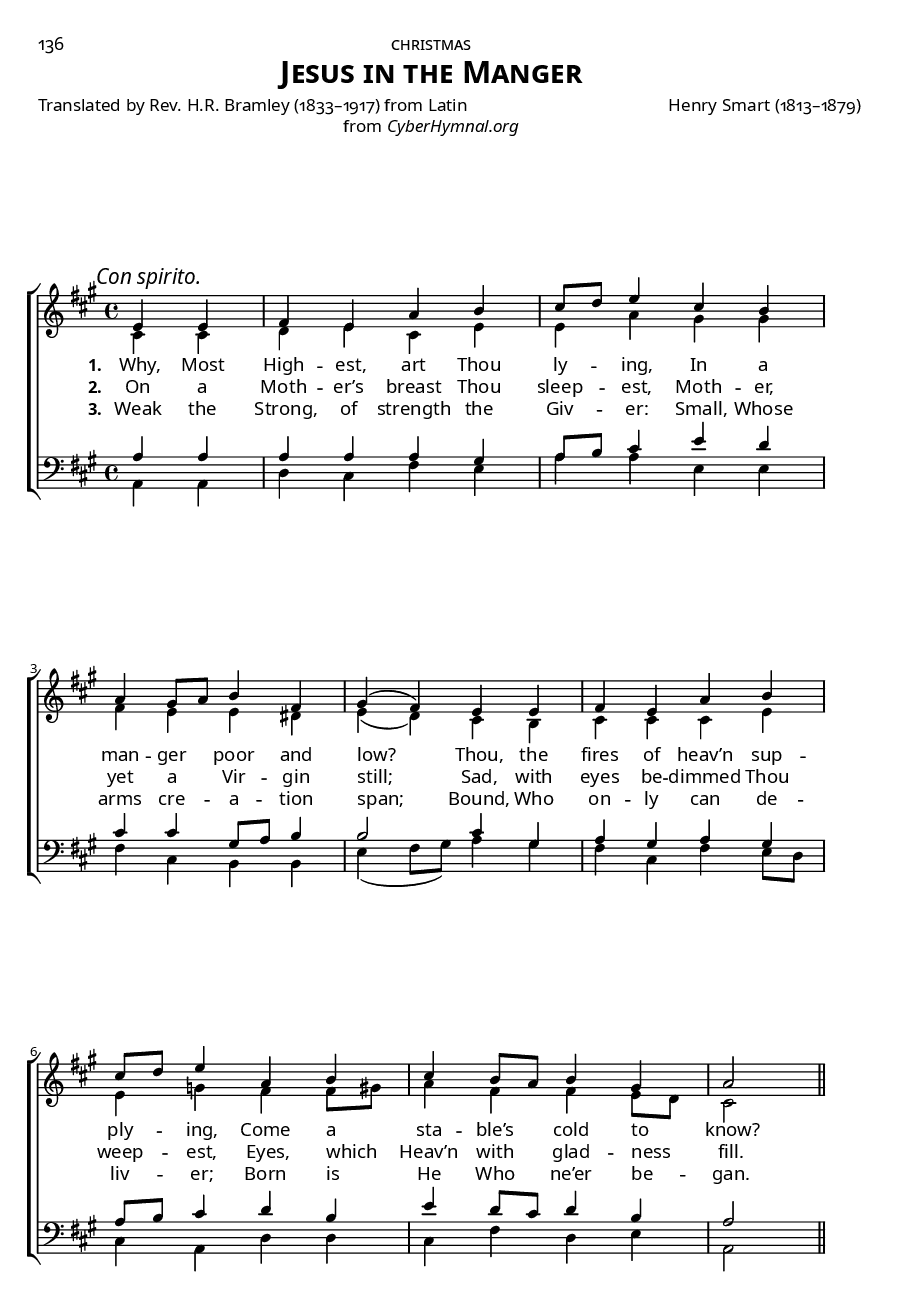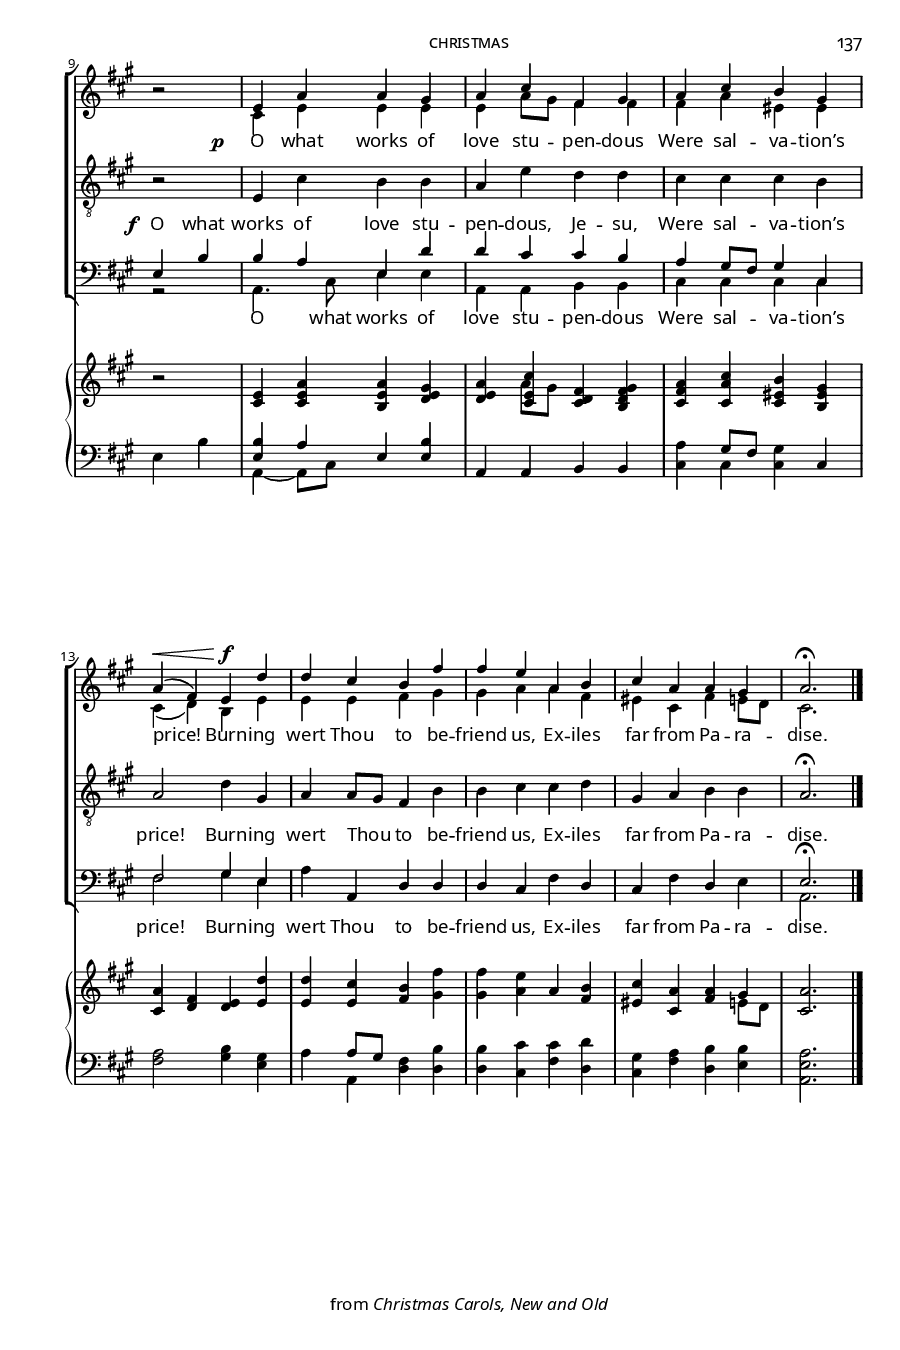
\version "2.14.2"
\include "util.ly"
\header {
    title = \markup{\override #'(font-name . "Garamond Premier Pro Semibold"){ \abs-fontsize #15 \smallCapsOldStyle"Jesus in the Manger"}}
    poet = \markup\oldStyleNum"Translated by Rev. H.R. Bramley (1833–1917) from Latin"
    composer = \markup\oldStyleNum"Henry Smart (1813–1879)"
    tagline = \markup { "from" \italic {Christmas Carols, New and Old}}
  }\paper {
  print-all-headers = ##f
  paper-height = 9\in
  paper-width = 6\in
  indent = 0\in
  %system-system-spacing = #'((basic-distance . 10) (padding . 0))
  system-system-spacing =
    #'((basic-distance . 0)
       (minimum-distance . 0)
       (padding . -5)
       (stretchability . 100))
  score-markup-spacing =
    #'((basic-distance . 0)
       (minimum-distance . 0)
       (padding . 0)
       (stretchability . 0))
  ragged-last-bottom = ##t
  ragged-bottom = ##f
  two-sided = ##t
  inner-margin = 0.5\in
  outer-margin = 0.25\in
  top-margin = 0.25\in
  bottom-margin = 0.25\in
  first-page-number = #136
  print-first-page-number = ##t
  headerLine = \markup{\override #'(font-name . "Garamond Premier Pro") \smallCapsOldStyle"christmas"}
  oddHeaderMarkup = \markup\fill-line{
     \override #'(font-name . "Garamond Premier Pro")\abs-fontsize #8.5
     \combine 
        \fill-line{"" \on-the-fly #print-page-number-check-first
        \oldStylePageNum""
        }
        \fill-line{\headerLine}
  }
  evenHeaderMarkup = \markup {
     \override #'(font-name . "Garamond Premier Pro")\abs-fontsize #8.5
     \combine
        \on-the-fly #print-page-number-check-first
        \oldStylePageNum""
        \fill-line{\headerLine}
  }
}
#(set-global-staff-size 15) \paper{ #(define fonts (make-pango-font-tree "GoudyOlSt BT" "Garamond Premier Pro" "Garamond Premier Pro" (/ 15 20))) }

\markup\fill-line{\concat{"from " \italic "CyberHymnal.org"}}
\markup\vspace#2.8

















%IF_NOT_LESSER
global = {
  \key a \major
  \time 4/4
  \autoBeamOff
}
globalNoTime = {
  \key a \major
  \autoBeamOff
}
sopMusic = \relative c' {
  \once \override Score.RehearsalMark #'self-alignment-X = #LEFT
  \mark \markup\italic "Con spirito."
  \partial 2 e4 e |
  fis e a b |
  cis8[ d] e4 cis b |
  a gis8[ a] b4 fis |
  
  gis4( fis) e e |
  fis e a b |
  cis8[ d] e4 a, b |
  cis b8[ a] b4 gis |
  \partial 2 a2 \bar "||" \break
}
sopMusicII = \relative c' {
  \partial 2 b'2\rest |
  e,4 a a gis |
  a cis fis, gis |
  a cis b gis |
  
  a(^\< fis) e^\f d' |
  d cis b fis' |
  fis e a, b |
  cis a a gis |
  \partial 2. a2.\fermata \bar "|."
}
sopWords = \lyricmode {
  
}

altoMusic = \relative c' {
  cis4 cis |
  d e cis e |
  e a gis gis |
  fis e e dis |
  
  e( d) cis b |
  cis cis cis e |
  e g fis fis8[ gis] |
  a4 fis fis e8[ d] |
  cis2 \bar "||"
}
altoMusicII = \relative c' {
  s2 |
  cis4 e e e |
  e a8[ gis] fis4 fis |
  fis a eis eis |
  
  cis( d) b e |
  e e fis gis |
  gis a a fis |
  eis cis fis e8[ d] |
  cis2. \bar "|."
}
altoWords = \lyricmode {
  \dropLyricsV
  \set stanza = #"1. "
  Why, Most High -- est, art Thou ly -- ing, In a man -- ger poor and low?
  Thou, the fires of heav’n sup -- ply -- ing, Come a sta -- ble’s cold to know?
}
altoWordsII = \lyricmode {
  \dropLyricsV
%\markup\italic
  \set stanza = #"2. "
  On a Moth -- er’s breast Thou sleep -- est,
  Moth -- er, yet a Vir -- gin still;
  Sad, with eyes be -- dimmed Thou weep -- est,
  Eyes, which Heav’n with glad -- ness fill.
}
altoWordsIII = \lyricmode {
  \dropLyricsV
  \set stanza = #"3. "
  Weak the Strong, of strength the Giv -- er:
  Small, Whose arms cre -- a -- tion span;
  Bound, Who on -- ly can de -- liv -- er;
  Born is He Who ne’er be -- gan.
}
altoWordsIV = \lyricmode {
  \set stanza = #"4. "
  \set ignoreMelismata = ##t
}
altoWordsV = \lyricmode {
  \set stanza = #"5. "
  \set ignoreMelismata = ##t
}
altoWordsVI = \lyricmode {
  \set stanza = #"6. "
  \set ignoreMelismata = ##t
}
tenorMusic = \relative c' {
  a4 a |
  a a a gis |
  a8[ b] cis4 e d |
  cis cis gis8[ a] b4 |
  
  b2 cis4 gis |
  a gis a gis |
  a8[ b] cis4 d b |
  e d8[ cis] d4 b |
  a2 \bar "||"
}
tenorMusicII = \relative c {
  r2 |
  e4 cis' b b |
  a e' d d |
  cis cis cis b |
  
  a2 d4 gis, |
  a a8[ gis] fis4 b |
  b cis cis d |
  gis, a b b |
  a2.\fermata \bar "|."
}
tenorWords = \lyricmode {

}

bassMusic = \relative c {
  a4 a |
  d cis fis e |
  a a e e |
  fis cis b b |
  
  e( fis8[ gis]) a4 gis |
  fis cis fis e8[ d] |
  cis4 a d d |
  cis fis d e |
  a,2 \bar "||"
}
bassMusicII = \relative c {
  e4 b' |
  b a e d' |
  d cis cis b |
  a gis8[ fis] gis4 cis, |
  
  fis2 gis4 e |
  s a, d d |
  d cis s d |
  cis s d s |
  e2.\fermata \bar "|."
}
bassIIMusic = \relative c {
  g2\rest |
  a4. cis8 e4 e |
  a, a b b |
  cis cis cis cis |
  
  fis2 gis4 e |
  a s s s |
  s s fis s |
  s fis s e |
  a,2. \bar "|."
}
bassWords = \lyricmode {}
dropLyrics = {
  \override LyricText #'extra-offset = #'(0 . -1.3)
  \override LyricHyphen #'extra-offset = #'(0 . -1.3)
  \override LyricExtender #'extra-offset = #'(0 . -1.3)
  \override StanzaNumber #'extra-offset = #'(0 . -1.3)
}
bassWordsChorus = {
  \dropLyrics
  \set stanza = \markup\dynamic"f "
  \lyricmode {
    O what works of love stu -- pen -- dous,
    Je -- su,
    \set associatedVoice = "tenorsII"
    Were sal -- va -- tion’s price!
    Burn -- ing wert Thou to be -- friend us,
    Ex -- iles far from Pa -- ra -- dise.
  }
}
chorusWordsBass = {
  \lyricmode {
    O what works of love stu -- pen -- dous
    Were sal -- va -- tion’s price!
    Burn -- ing \set associatedVoice = "bassI" wert Thou to be -- friend \unset associatedVoice us,
    \set associatedVoice = "bassI" 
    Ex -- iles \unset associatedVoice far \set associatedVoice = "bassI" from \unset associatedVoice Pa -- ra -- dise.
  }
}
chorusWords = {
  \set stanza = \markup\dynamic"p"
  \lyricmode {
    O what works of love stu -- pen -- dous
    Were sal -- va -- tion’s price!
    Burn -- ing wert Thou to be -- friend us,
    Ex -- iles far from Pa -- ra -- dise.
  }
}
pianoRH = \relative c' {
  s1*8 |
  r2 |
  <cis e>4 <cis e a> <b e a> <d e gis> |
  << \new Voice { \voiceOne <d e a> <cis e cis'> <cis d fis> <b d fis gis> }
     \new Voice { \voiceTwo s4 a'8[ gis] s2 }
  >>
  <a fis cis>4 <cis a cis,> <b eis, cis> <gis eis b> |
  
  <a cis,> <fis d> <e d> <e d'> |
  <e d'> <e cis'> <fis b> <gis fis'> |
  <gis fis'> <a e'> a <fis b> |
  <eis cis'> <cis a'> <fis a> << \new Voice {\voiceOne gis} \new Voice {\voiceTwo e8[ d] } >> |
  <cis a'>2. \bar "|."
}
pianoLH = \relative c' {
  s1*8 |
  \partial 2 e,4 b' |
  << \new Voice { \voiceOne <b e,>4 a e <e b'> }
     \new Voice { \voiceTwo a,4~ a8[ cis] } >> |
  a4 a b b |
  <cis a'> << \new Voice {\voiceTwo cis} \new Voice {\voiceOne gis'8[ fis]}>> <gis cis,>4 cis, |
  
  <fis a>2 <gis b>4 <gis e> |
  a << \new Voice { \voiceOne a8[ gis] } \new Voice {\voiceTwo a,4} >> <d fis>4 <d b'> |
  <d b'> <cis cis'> <fis cis'> <d d'> |
  <cis gis'> <fis a> <d b'> <e b'> |
  <a e a,>2. \bar "|."
}

\score {
  <<
   \new ChoirStaff <<
    \new Lyrics = sopranos \with { \override VerticalAxisGroup #'nonstaff-relatedstaff-spacing = #'((basic-distance . 1)) }
    \new Staff = women <<
      \set Staff.explicitKeySignatureVisibility = #end-of-line-invisible
      \new Voice = "sopranos" { \voiceOne << \global \sopMusic >> }
      \new Voice = "altos" { \voiceTwo << \global \altoMusic >> }
    >>
    \new Lyrics \with { alignAboveContext = #"women" \override VerticalAxisGroup #'nonstaff-relatedstaff-spacing = #'((basic-distance . 1))} \lyricsto "sopranos" \sopWords
    \new Lyrics = "altosVI"  \with { alignBelowContext = #"women" \override VerticalAxisGroup #'nonstaff-relatedstaff-spacing = #'((basic-distance . 1))} \lyricsto "altos" \altoWordsVI
    \new Lyrics = "altosV"  \with { alignBelowContext = #"women" \override VerticalAxisGroup #'nonstaff-relatedstaff-spacing = #'((basic-distance . 1))} \lyricsto "altos" \altoWordsV
    \new Lyrics = "altosIV"  \with { alignBelowContext = #"women" \override VerticalAxisGroup #'nonstaff-relatedstaff-spacing = #'((basic-distance . 1))} \lyricsto "altos" \altoWordsIV
    \new Lyrics = "altosIII"  \with { alignBelowContext = #"women" \override VerticalAxisGroup #'nonstaff-relatedstaff-spacing = #'((basic-distance . 1))} \lyricsto "altos" \altoWordsIII
    \new Lyrics = "altosII"  \with { alignBelowContext = #"women" \override VerticalAxisGroup #'nonstaff-relatedstaff-spacing = #'((basic-distance . 1))} \lyricsto "altos" \altoWordsII
    \new Lyrics = "altos"  \with { alignBelowContext = #"women" \override VerticalAxisGroup #'nonstaff-relatedstaff-spacing = #'((basic-distance . 1))} \lyricsto "altos" \altoWords
   \new Staff = men <<
      \set Staff.explicitKeySignatureVisibility = #end-of-line-invisible
      \clef bass
      \new Voice = "tenors" { \voiceOne << \global \tenorMusic >> }
      \new Voice = "basses" { \voiceTwo << \global \bassMusic >> }
    >>
    \new Lyrics \with { alignAboveContext = #"men" \override VerticalAxisGroup #'nonstaff-relatedstaff-spacing = #'((basic-distance . 1)) } \lyricsto "tenors" \tenorWords
    \new Lyrics \with { alignBelowContext = #"men" } \lyricsto "basses" \bassWords
  >>
   \new ChoirStaff <<
    \new Staff = womenII <<
      \set Staff.explicitKeySignatureVisibility = #end-of-line-invisible
      \new Voice = "sopranosII" { \globalNoTime s1*8 \voiceOne \sopMusicII }
      \new Voice = "altosII" { \globalNoTime s1*8 \voiceTwo \altoMusicII }
    >>
    \new Lyrics \with { alignBelowContext = #"womenII" \override VerticalAxisGroup #'nonstaff-relatedstaff-spacing = #'((basic-distance . 1))} \lyricsto "sopranosII" \chorusWords
%    \new Staff = altosII <<
%      \new Voice = "altosII" { \globalNoTime s1*8 \altoMusicII }
%    >>
%    \new Lyrics \with { alignBelowContext = #"altosII" \override VerticalAxisGroup #'nonstaff-relatedstaff-spacing = #'((basic-distance . 1))} \lyricsto "altosII" \chorusWords
    \new Staff = tenorsII <<
      \set Staff.explicitKeySignatureVisibility = #end-of-line-invisible
      \clef "G_8"
      \new Voice = "tenorsII" { \globalNoTime s1*8 \tenorMusicII }
    >>
%    \new Lyrics \with { alignBelowContext = #"tenorsII" \override VerticalAxisGroup #'nonstaff-relatedstaff-spacing = #'((basic-distance . 1))} \lyricsto "tenorsII" \chorusWords
    \new Staff = bassesII <<
      \set Staff.explicitKeySignatureVisibility = #end-of-line-invisible
      \clef bass
      \new Voice = "bassI" { \globalNoTime \voiceOne s1*8 << \bassMusicII >> }
      \new Voice = "bassII" { \globalNoTime \voiceTwo s1*8 << \bassIIMusic >> }
    >>
    \new Lyrics \with { alignBelowContext = #"tenorsII" \override VerticalAxisGroup #'nonstaff-relatedstaff-spacing = #'((basic-distance . 1))} \lyricsto "bassI" \bassWordsChorus
    \new Lyrics \with { alignBelowContext = #"bassesII" \override VerticalAxisGroup #'nonstaff-relatedstaff-spacing = #'((basic-distance . 1))} \lyricsto "bassII" \chorusWordsBass
    
   >>
   \new PianoStaff <<
      \new Staff {
        \new Voice { \global \pianoRH }
      }
      \new Staff {
        \clef "bass" \global \pianoLH
      }
   >>
  >>
  \layout {

%6.14 \context {\Lyrics\override LyricText #'font-size = #0.8 }
    #(define fonts (make-pango-font-tree "GoudyOlSt BT" "Garamond Premier Pro" "Garamond Premier Pro" (/ 14.5 20)))
    \context {
      \Score
      %\override SpacingSpanner #'base-shortest-duration = #(ly:make-moment 1 8)
      %\override SpacingSpanner #'common-shortest-duration = #(ly:make-moment 1 4)
    }
    \context {
      % Remove all empty staves
      \Staff \RemoveEmptyStaves
      \override VerticalAxisGroup #'remove-first = ##t
    }
    \context {
      \Lyrics
      \override LyricText #'X-offset = #center-on-word
    }
  }
  
  \midi {
    \tempo 4 = 90
    \set Staff.midiInstrument = "flute"
  
    \context {
      \Voice
      \remove "Dynamic_performer"
    }
  }
}
